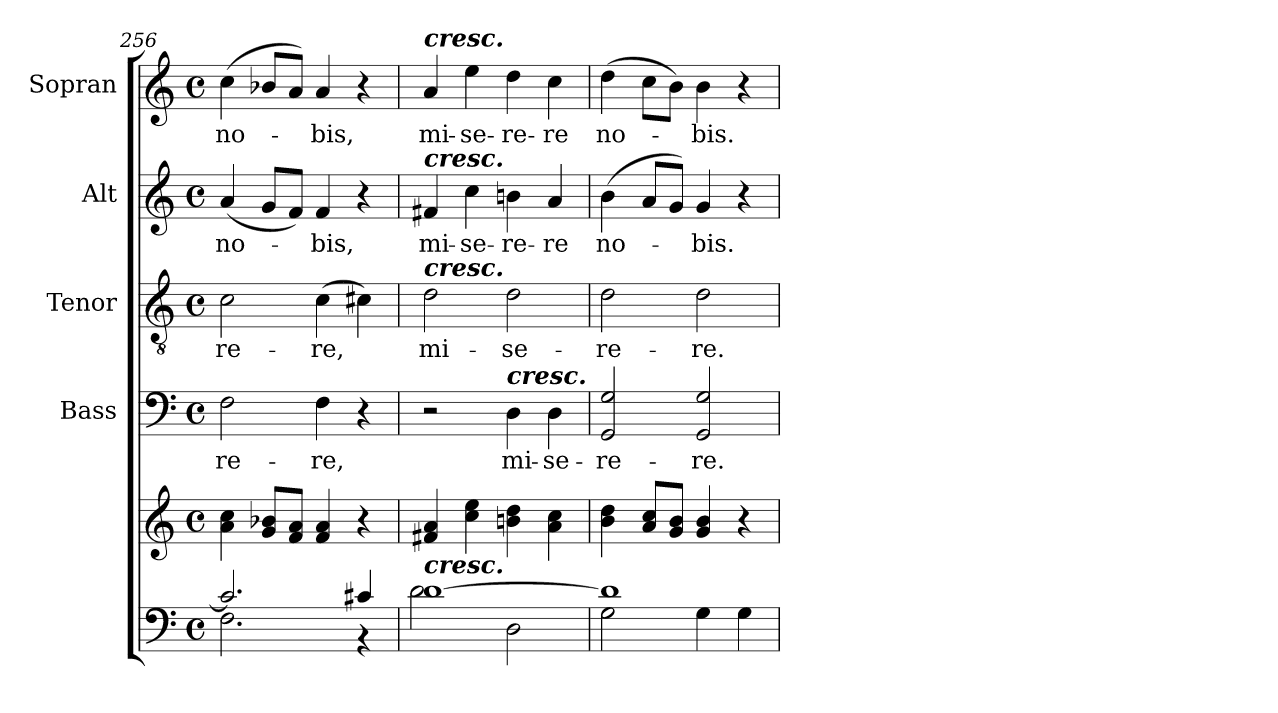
**kern	**kern	**kern	**text	**kern	**text	**kern	**text	**kern	**text
*part5	*part5	*part4	*part4	*part3	*part3	*part2	*part2	*part1	*part1
*staff6	*staff5	*staff4	*staff4	*staff3	*staff3	*staff2	*staff2	*staff1	*staff1
*	*	*I"Bass	*	*I"Tenor	*	*I"Alt	*	*I"Sopran	*
*	*	*I'B.	*	*I'T.	*	*I'A.	*	*I'S.	*
!!LO:LB:g=z
*clefF4	*clefG2	*clefF4	*	*clefGv2	*	*clefG2	*	*clefG2	*
*k[]	*k[]	*k[]	*	*k[]	*	*k[]	*	*k[]	*
*C:	*C:	*C:	*	*C:	*	*C:	*	*C:	*
*M4/4	*M4/4	*M4/4	*	*M4/4	*	*M4/4	*	*M4/4	*
*met(c)	*met(c)	*met(c)	*	*met(c)	*	*met(c)	*	*met(c)	*
=256	=256	=256	=256	=256	=256	=256	=256	=256	=256
*^	*	*	*	*	*	*	*	*	*
!	!	!	!	!LO:LY:b	!	!LO:LY:b	!	!LO:LY:b	!	!LO:LY:b
2.c/]	2.F\	4a\ 4cc\	2F\	-re-	2c\	-re-	(<4a/	no-	(>4cc\	no-
.	.	8g/ 8b-X/L	.	.	.	.	8g/L	.	8b-X/L	.
.	.	8f/ 8a/J	.	.	.	.	8f/J)	.	8a/J)	.
!	!	!	!	!LO:LY:b	!	!LO:LY:b	!	!LO:LY:b	!	!LO:LY:b
.	.	4f/ 4a/	4F\	-re,	(>4c\	-re,	4f/	-bis,	4a/	-bis,
4c#X/	4r	4r	4r	.	4c#X\)	.	4r	.	4r	.
=257	=257	=257	=257	=257	=257	=257	=257	=257	=257	=257
!	!	!	!	!	!	!	!	!	!LO:TX:a:Bi:t=cresc.	!
!	!	!	!	!	!	!	!LO:TX:a:Bi:t=cresc.	!	!	!
!	!	!	!	!	!LO:TX:a:Bi:t=cresc.	!	!	!	!	!
!	!	!LO:TX:b:Bi:t=cresc.	!	!	!	!	!	!	!	!
!	!	!	!	!	!	!LO:LY:b	!	!LO:LY:b	!	!LO:LY:b
[>1d	2d\	4f#X/ 4a/	2r	.	2d\	mi-	4f#X/	mi-	4a/	mi-
!	!	!	!	!	!	!	!	!LO:LY:b	!	!LO:LY:b
.	.	4cc\ 4ee\	.	.	.	.	4cc\	-se-	4ee\	-se-
!	!	!	!LO:TX:a:Bi:t=cresc.	!	!	!	!	!	!	!
!	!	!	!	!LO:LY:b	!	!LO:LY:b	!	!LO:LY:b	!	!LO:LY:b
.	2D\	4bn\ 4dd\	4D\	mi-	2d\	-se-	4bn\	-re-	4dd\	-re-
!	!	!	!	!LO:LY:b	!	!	!	!LO:LY:b	!	!LO:LY:b
.	.	4a\ 4cc\	4D\	-se-	.	.	4a/	-re	4cc\	-re
=258	=258	=258	=258	=258	=258	=258	=258	=258	=258	=258
!	!	!	!	!LO:LY:b	!	!LO:LY:b	!	!LO:LY:b	!	!LO:LY:b
1d]	2G\	4b\ 4dd\	2GG/ 2G/	-re-	2d\	-re-	(>4b\	no-	(>4dd\	no-
.	.	8a/ 8cc/L	.	.	.	.	8a/L	.	8cc\L	.
.	.	8g/ 8b/J	.	.	.	.	8g/J)	.	8b\J)	.
!	!	!	!	!LO:LY:b	!	!LO:LY:b	!	!LO:LY:b	!	!LO:LY:b
.	4G\	4g/ 4b/	2GG/ 2G/	-re.	2d\	-re.	4g/	-bis.	4b\	-bis.
.	4G\	4r	.	.	.	.	4r	.	4r	.
*v	*v	*	*	*	*	*	*	*	*	*
=	=	=	=	=	=	=	=	=	=
*-	*-	*-	*-	*-	*-	*-	*-	*-	*-
